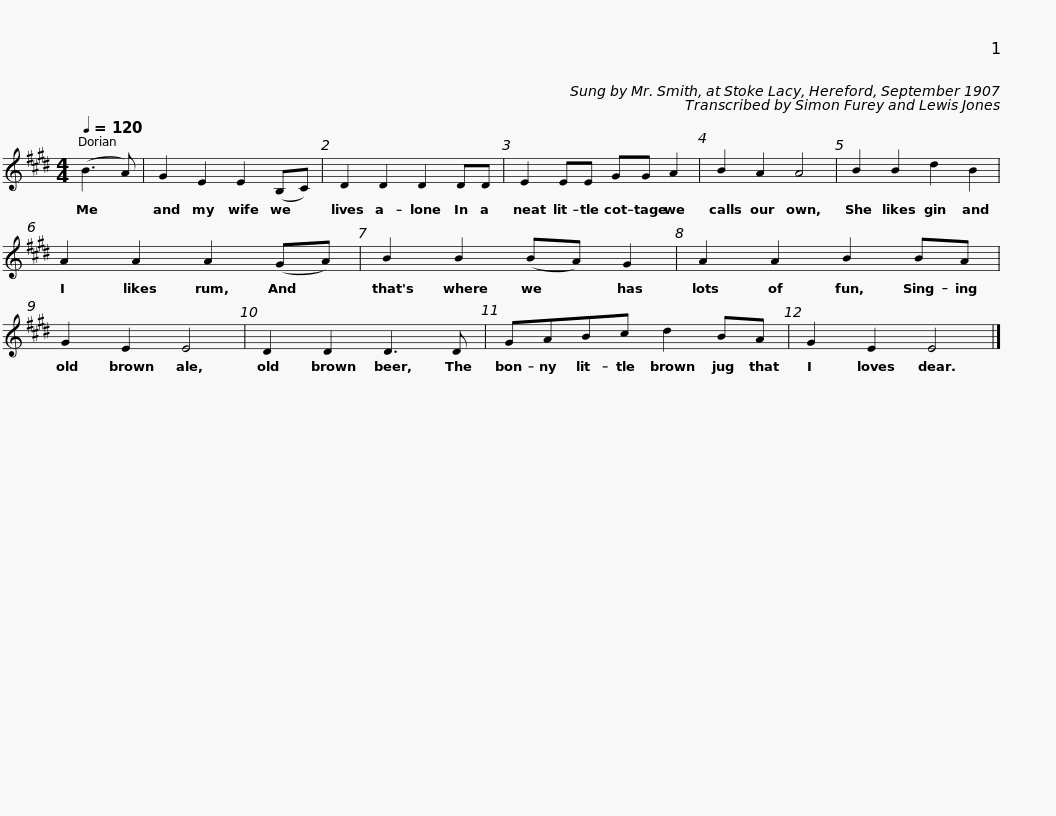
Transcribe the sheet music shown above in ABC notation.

X:1
L:1/8
Q:1/4=120
M:4/4
I:linebreak $
K:E
V:1 treble
V:1
 (B3 A) | G2 E2 E2 (B,C) | D2 D2 D2 DD | E2 EE GG A2 |$ B2 A2 A4 | %5
 B2 B2 d2 B2 | A2 A2 A2 (GA) |$ B2 B2 (BA) G2 | A2 A2 B2 BA | G2 E2 E4 |$ %10
 D2 D2 D3 D | GABc d2 BA | G2 E2 E4 |] %13
